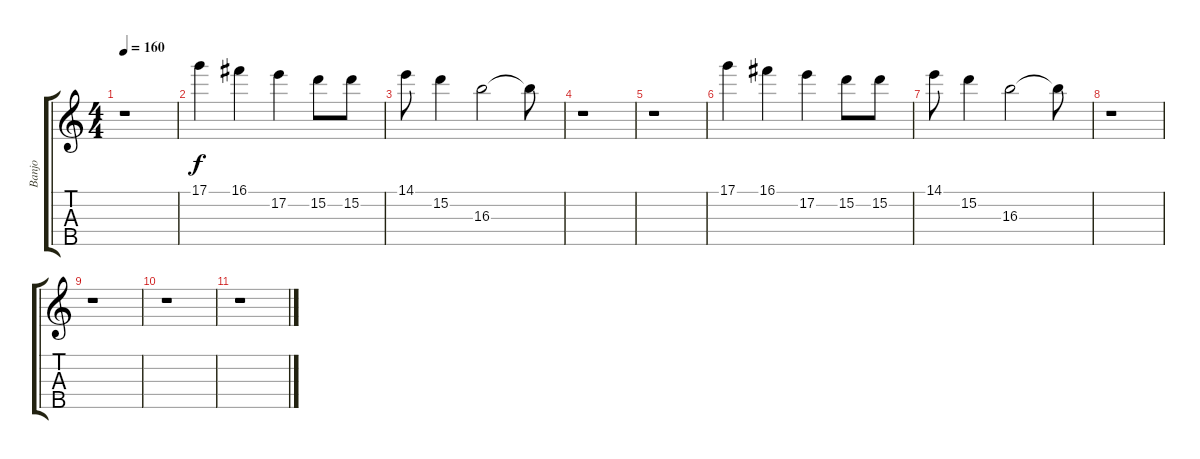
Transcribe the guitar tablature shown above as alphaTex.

\track ("Banjo" "Banjo") {instrument banjo}
\staff {score tabs}
\tuning (D4 B3 G3 D3 G4) {hide}
\displaytranspose 12
\ts (4 4)
\tempo 160
\clef g2
\ks c
r.1{dy f} |
17.1.4 16.1.4 17.2.4 15.2.8 15.2.8 |
14.1.8 15.2.4 16.3.2 16.3{t}.8 |
r.1 |
r.1 |
17.1.4 16.1.4 17.2.4 15.2.8 15.2.8 |
14.1.8 15.2.4 16.3.2 16.3{t}.8 |
r.1 |
r.1 |
r.1 |
r.1
